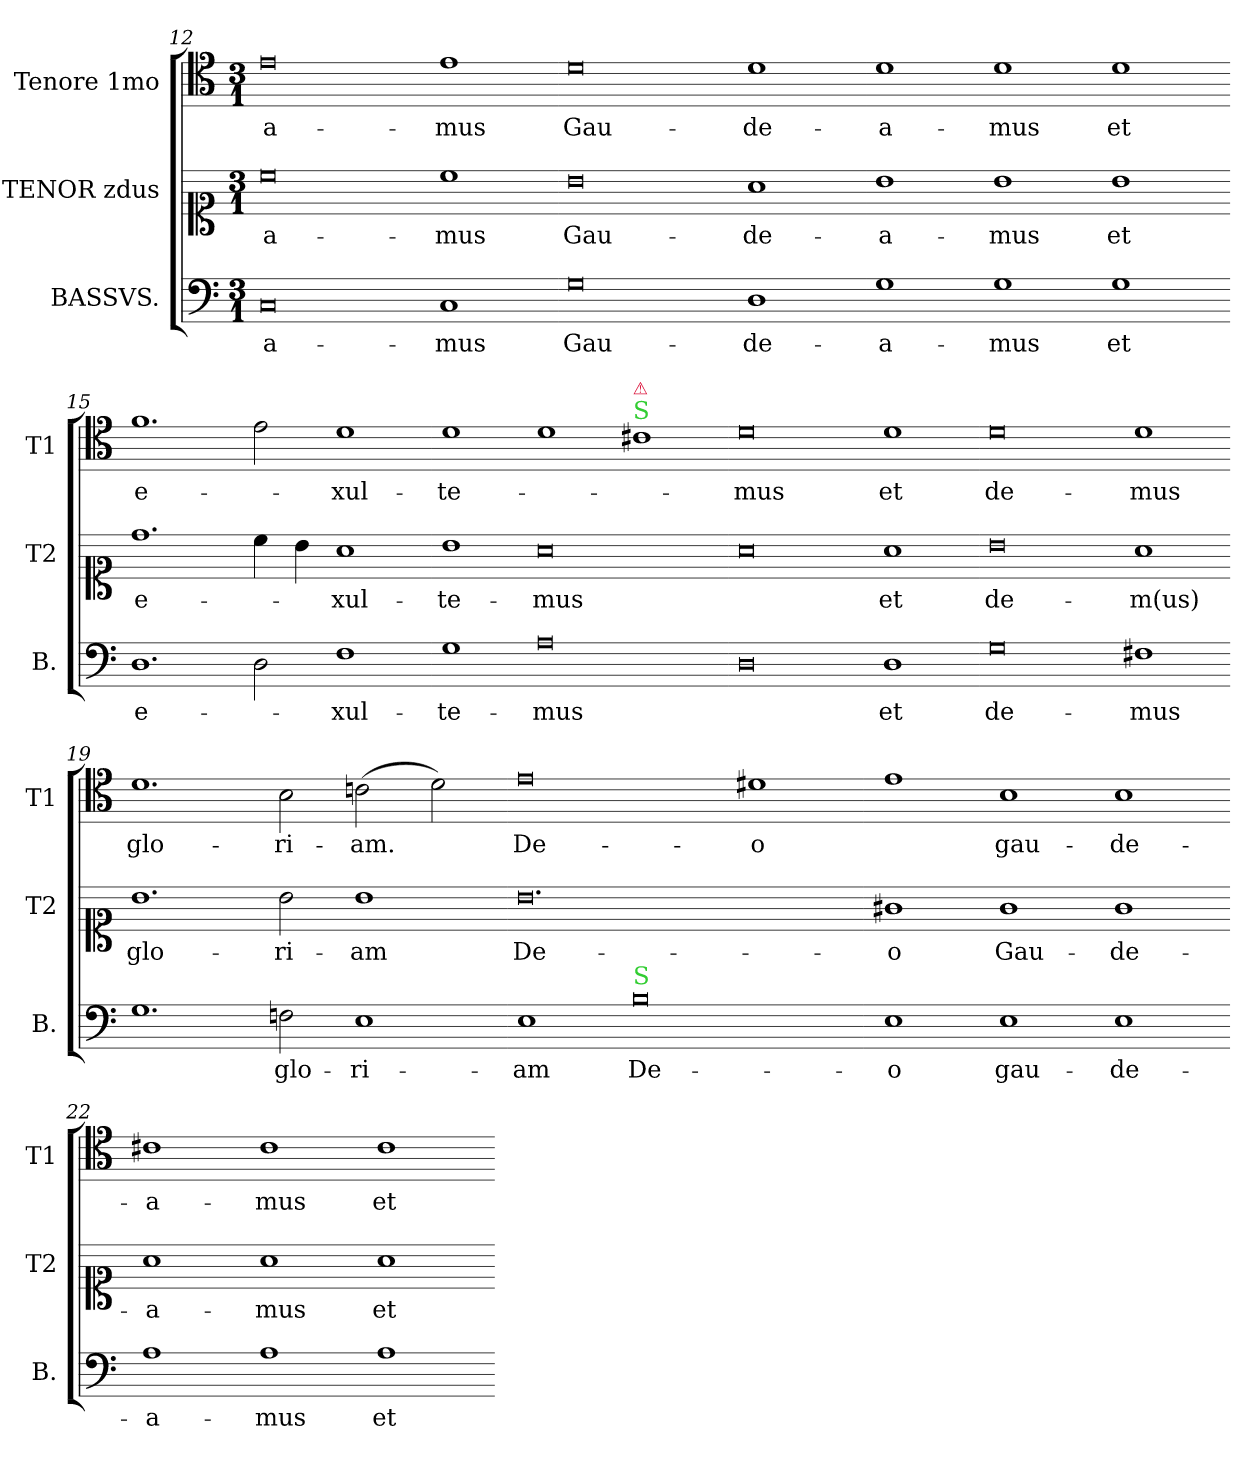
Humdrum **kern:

**kern	**text	**kern	**text	**kern	**text
*part3	*part3	*part2	*part2	*part1	*part1
*staff3	*staff3	*staff2	*staff2	*staff1	*staff1
*I"BASSVS.	*	*I"TENOR zdus	*	*I"Tenore 1mo	*
*I'B.	*	*I'T2	*	*I'T1	*
*clefF4	*	*clefC1	*	*clefC4	*
*k[]	*	*k[]	*	*k[]	*
*M3/1	*	*M3/1	*	*M3/1	*
=12	=12	=12	=12	=12	=12
0C/	-a-	0cc\	-a-	0e\	-a-
1C/	-mus	1cc\	-mus	1e\	-mus
=13-	=13-	=13-	=13-	=13-	=13-
!	!LO:LY:i	!	!LO:LY:i	!	!LO:LY:i
0G\	Gau-	0b\	Gau-	0d\	Gau-
!	!LO:LY:i	!	!LO:LY:i	!	!LO:LY:i
1D\	-de-	1a\	-de-	1d\	-de-
=14-	=14-	=14-	=14-	=14-	=14-
!	!LO:LY:i	!	!LO:LY:i	!	!LO:LY:i
1G\	-a-	1b\	-a-	1d\	-a-
!	!LO:LY:i	!	!LO:LY:i	!	!LO:LY:i
1G\	-mus	1b\	-mus	1d\	-mus
1G\	et	1b\	et	1d\	et
=15-	=15-	=15-	=15-	=15-	=15-
1.D\	e-	1.dd\	e-	1.f\	e-
2D\	.	4cc\	.	2e\	.
.	.	4b\	.	.	.
1F\	-xul-	1a\	-xul-	1d\	-xul-
=16-	=16-	=16-	=16-	=16-	=16-
1G\	-te-	1b\	-te-	1d\	-te-
0A\	-mus	0a\	-mus	1d\	.
!	!	!	!	!LO:TX:a:color=limegreen:t=S	!
!	!	!	!	!LO:TX:a:color=crimson:t=⚠	!
.	.	.	.	1c#X\	.
=17-	=17-	=17-	=17-	=17-	=17-
0D\	.	0a\	.	0d\	-mus
1D\	et	1a\	et	1d\	et
=18-	=18-	=18-	=18-	=18-	=18-
0G\	de-	0b\	de-	0d\	de-
1F#X\	-mus	1a\	-m(us)	1d\	-mus
=19-	=19-	=19-	=19-	=19-	=19-
1.G\	.	1.b\	glo-	1.d\	glo-
2Fn\	glo-	2b\	-ri-	2B\	-ri-
1E\	-ri-	1b\	-am	(2cn\	-am.
.	.	.	.	2d\)	.
=20-	=20-	=20-	=20-	=20-	=20-
1E\	-am	0.b\	De-	0e\	De-
!LO:TX:a:color=limegreen:t=S	!	!	!	!	!
0B\	De-	.	.	.	.
.	.	.	.	1d#X\	-o
=21-	=21-	=21-	=21-	=21-	=21-
1E\	-o	1g#X\	-o	1e\	.
1E\	gau-	1g#\	Gau-	1B\	gau-
1E\	-de-	1g#\	-de-	1B\	-de-
=22-	=22-	=22-	=22-	=22-	=22-
1A\	-a-	1a\	-a-	1c#X\	-a-
1A\	-mus	1a\	-mus	1c#\	-mus
1A\	et	1a\	et	1c#\	et
=-	=-	=-	=-	=-	=-
*-	*-	*-	*-	*-	*-
